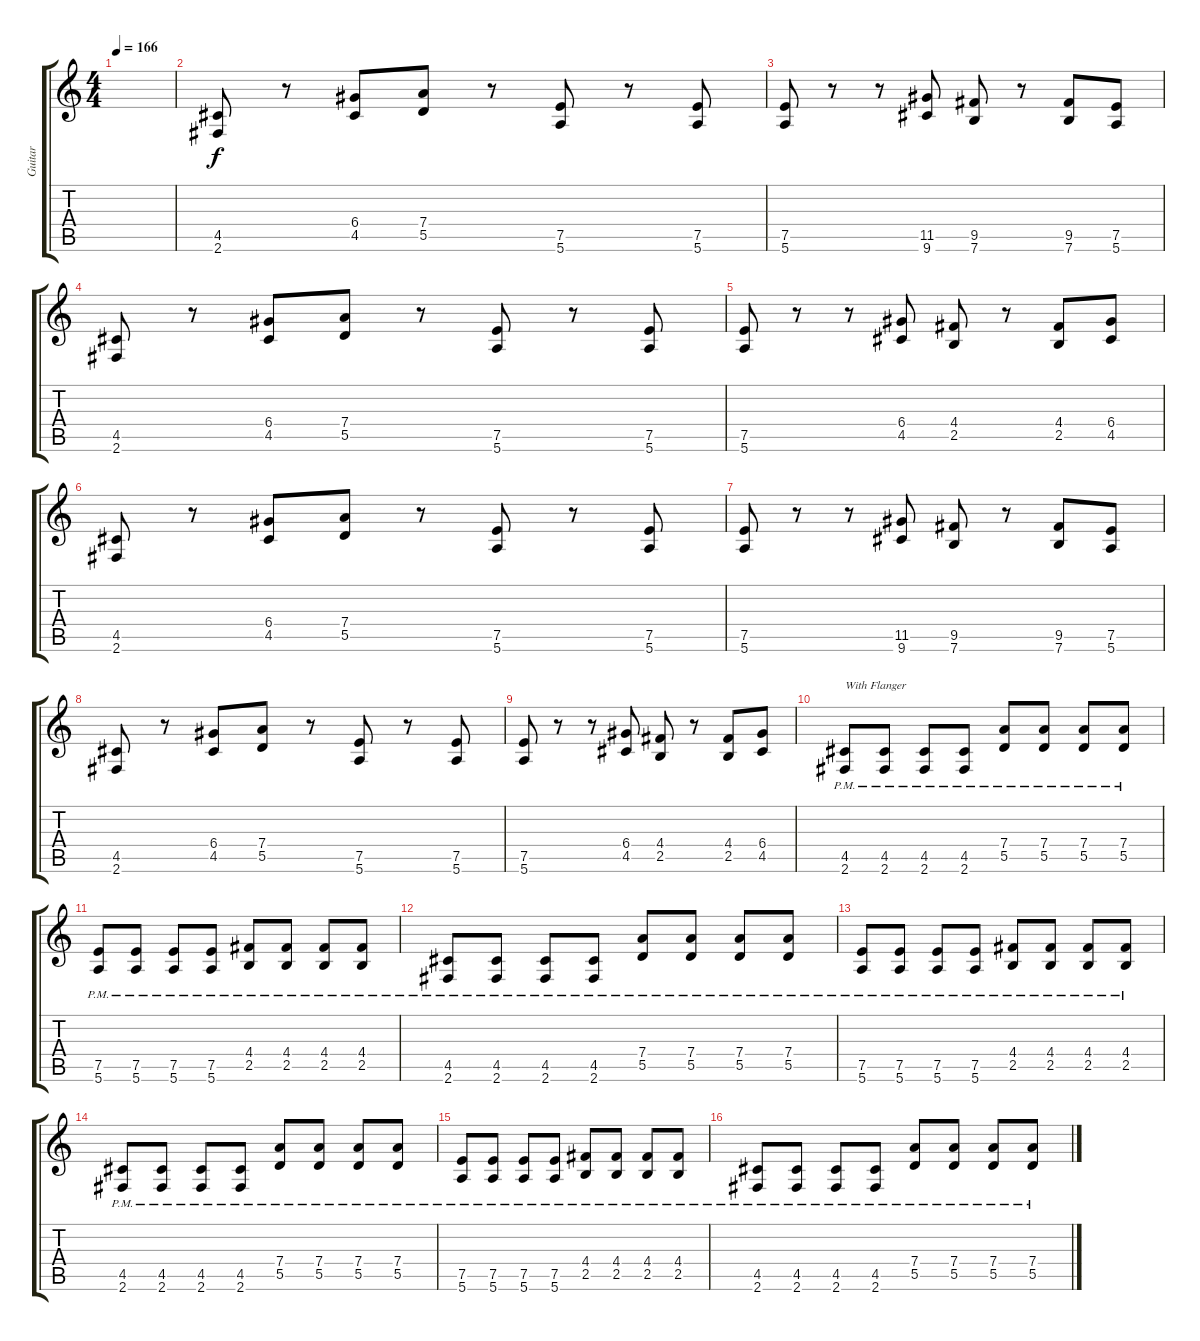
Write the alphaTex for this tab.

\track ("Guitar" "Guitar") {instrument distortionguitar}
\staff {score tabs}
\tuning (E4 B3 G3 D3 A2 E2) {hide}
\ts (4 4)
\tempo 166
\clef g2
\ks c
|
(4.5 2.6).8 r.8 (6.4 4.5).8 (7.4 5.5).8 r.8 (7.5 5.6).8 r.8 (7.5 5.6).8 |
(7.5 5.6).8 r.8 r.8 (11.5 9.6).8 (9.5 7.6).8 r.8 (9.5 7.6).8 (7.5 5.6).8 |
(4.5 2.6).8 r.8 (6.4 4.5).8 (7.4 5.5).8 r.8 (7.5 5.6).8 r.8 (7.5 5.6).8 |
(7.5 5.6).8 r.8 r.8 (6.4 4.5).8 (4.4 2.5).8 r.8 (4.4 2.5).8 (6.4 4.5).8 |
(4.5 2.6).8 r.8 (6.4 4.5).8 (7.4 5.5).8 r.8 (7.5 5.6).8 r.8 (7.5 5.6).8 |
(7.5 5.6).8 r.8 r.8 (11.5 9.6).8 (9.5 7.6).8 r.8 (9.5 7.6).8 (7.5 5.6).8 |
(4.5 2.6).8 r.8 (6.4 4.5).8 (7.4 5.5).8 r.8 (7.5 5.6).8 r.8 (7.5 5.6).8 |
(7.5 5.6).8 r.8 r.8 (6.4 4.5).8 (4.4 2.5).8 r.8 (4.4 2.5).8 (6.4 4.5).8 |
(4.5{pm} 2.6{pm}).8{txt "With Flanger"} (4.5{pm} 2.6{pm}).8 (4.5{pm} 2.6{pm}).8 (4.5{pm} 2.6{pm}).8 (7.4{pm} 5.5{pm}).8 (7.4{pm} 5.5{pm}).8 (7.4{pm} 5.5{pm}).8 (7.4{pm} 5.5{pm}).8 |
(7.5{pm} 5.6{pm}).8 (7.5{pm} 5.6{pm}).8 (7.5{pm} 5.6{pm}).8 (7.5{pm} 5.6{pm}).8 (4.4{pm} 2.5{pm}).8 (4.4{pm} 2.5{pm}).8 (4.4{pm} 2.5{pm}).8 (4.4{pm} 2.5{pm}).8 |
(4.5{pm} 2.6{pm}).8 (4.5{pm} 2.6{pm}).8 (4.5{pm} 2.6{pm}).8 (4.5{pm} 2.6{pm}).8 (7.4{pm} 5.5{pm}).8 (7.4{pm} 5.5{pm}).8 (7.4{pm} 5.5{pm}).8 (7.4{pm} 5.5{pm}).8 |
(7.5{pm} 5.6{pm}).8 (7.5{pm} 5.6{pm}).8 (7.5{pm} 5.6{pm}).8 (7.5{pm} 5.6{pm}).8 (4.4{pm} 2.5{pm}).8 (4.4{pm} 2.5{pm}).8 (4.4{pm} 2.5{pm}).8 (4.4{pm} 2.5{pm}).8 |
(4.5{pm} 2.6{pm}).8 (4.5{pm} 2.6{pm}).8 (4.5{pm} 2.6{pm}).8 (4.5{pm} 2.6{pm}).8 (7.4{pm} 5.5{pm}).8 (7.4{pm} 5.5{pm}).8 (7.4{pm} 5.5{pm}).8 (7.4{pm} 5.5{pm}).8 |
(7.5{pm} 5.6{pm}).8 (7.5{pm} 5.6{pm}).8 (7.5{pm} 5.6{pm}).8 (7.5{pm} 5.6{pm}).8 (4.4{pm} 2.5{pm}).8 (4.4{pm} 2.5{pm}).8 (4.4{pm} 2.5{pm}).8 (4.4{pm} 2.5{pm}).8 |
(4.5{pm} 2.6{pm}).8 (4.5{pm} 2.6{pm}).8 (4.5{pm} 2.6{pm}).8 (4.5{pm} 2.6{pm}).8 (7.4{pm} 5.5{pm}).8 (7.4{pm} 5.5{pm}).8 (7.4{pm} 5.5{pm}).8 (7.4{pm} 5.5{pm}).8
